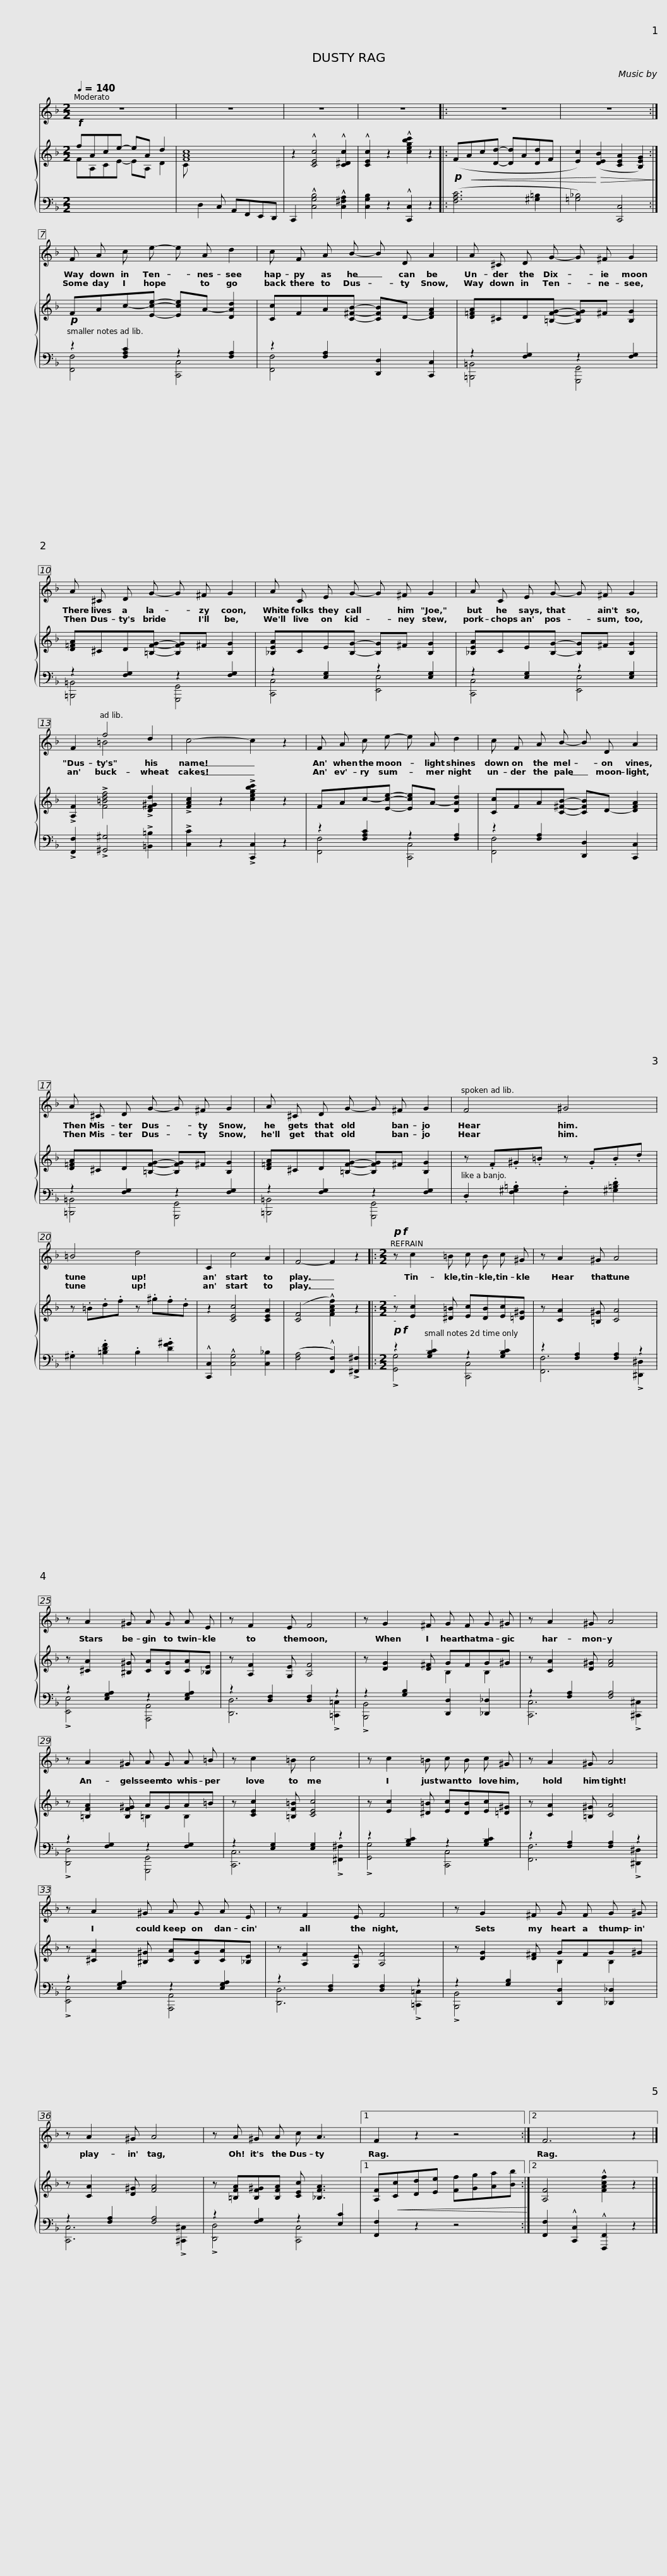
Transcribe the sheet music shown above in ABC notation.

X:1
%%score ( 1 2 ) { ( 3 4 ) | ( 5 6 ) }
L:1/8
Q:1/4=140
M:2/2
I:linebreak $
K:F
V:1 treble
V:2 treble
V:3 treble
V:4 treble
V:5 bass
V:6 bass
V:1
 z8 | z8 | z8 | z8 |:$ z8 | %5
 z8 :| F A c e- e A d2 |$ c F A B- B D A2 | A ^C D G- G ^F G2 |$ A ^C D G- G ^F G2 | %10
 A C E G- G ^F G2 |$ A C E G- G ^F G2 | F2 f4 d2 | c4- c2 z2 |$ F A c e- e A d2 | %15
 c F A B- B D A2 |$ A ^C D G- G ^F G2 | A ^C D G- G ^F G2 | F4 ^G4 |$ =B4 d4 | %20
 C2 c4 A2 | F4- F2 z2 |:$[M:2/2]!p!!f! z c2 =B c B c ^G | z A2 ^G A4 |$ z A2 ^G A G A E | %25
 z F2 E F4 |$ z G2 ^F G F G ^G | z A2 ^G A4 |$ z A2 ^G A G A =B | z c2 =B c4 |$ %30
 z c2 =B c B c ^G | z A2 ^G A4 |$ z A2 ^G A G A E | z F2 E F4 | z G2 ^F G F G ^G |$ %35
 z A2 ^G A4 | z A ^G A c A3 |1 F2 z2 z4 :|2 F6 z2 |] %39
V:2
 x8 | x8 | x8 | x8 |:$ x8 | %5
 x8 :| x8 |$ x8 | x8 |$ x8 | %10
 x8 |$ x8 | x2 =B4 x2 | x8 |$ x8 | %15
 x8 |$ x8 | x8 | x8 |$ x8 | %20
 x8 | x8 |:$[M:2/2] x8 | x8 |$ x8 | %25
 x8 |$ x8 | x8 |$ x8 | x8 |$ %30
 x8 | x8 |$ x8 | x8 | x8 |$ %35
 x8 | x8 |1 x8 :|2 x8 |] %39
V:3
!f! fAce- eA d2 | [FAc]8 | z2 !^![CEc]4 !^![C^Dc]2 | !^![CEc]2 z2 !^![cegbc']2 z2 |:$!p! (F!<(!Ac[Dd]- [Dd]A[Dd]F | %5
 [Ec]2)!<)!!>(! ([DEB]2 [CEA]2 [B,EG]2)!>)! :|!p! FAc-[Ece]- [Ece]A- [DAd]2 |$ [Cc]FA[C^FB]- [CFB]D- [DFA]2 | [D=FA]^CD[=B,FG]- [B,FG]^F [B,G]2 |$ [D=FA]^CD[=B,FG]- [B,FG]^F [B,G]2 | %10
 [_B,EA]CE[B,G]- [B,G]^F [B,G]2 |$ [_B,EA]CE[B,G]- [B,G]^F [B,G]2 | !>![A,F]2 !>![F=Bdf]4 !>![DF^Gd]2 | !>![FAc]2 z2 !>![cegbc']2 z2 |$ FAc-[Ece]- [Ece]A- [DAd]2 | %15
 [Cc]FA[C^FB]- [CFB]D- [DFA]2 |$ [D=FA]^CD[=B,FG]- [B,FG]^F [B,G]2 | [D=FA]^CD[=B,FG]- [B,FG]^F [B,G]2 | z .F.^G.=B z .G.B.d |$ z .=B.d.f z .^g.f.d | %20
 z2 [CEc]4 [CEA]2 | ([CF]4 !^![FAcf]2) z2 |:$[M:2/2]!p!!f! z [Ec]2 [^D=B] [Ec][DB][Ec][=D^G] | z [CA]2 [=B,^G] [CA]4 |$ z [^CA]2 [^B,^G] [CA][B,G][CA][_B,E] | %25
 z [A,F]2 [G,E] [A,F]4 |$ z [DG]2 [D^F] GFG^G | z [CA]2 [D^G] [FA]4 |$ z [=B,FA]2 [B,F^G] AGA=B | z [CEc]2 [=B,F=B] [CEc]4 |$ %30
 z [Ec]2 [^D=B] [Ec][DB][Ec][=D^G] | z [CA]2 [=B,^G] [CA]4 |$ z [^CA]2 [^B,^G] [CA][B,G][CA][_B,E] | z [A,F]2 [G,E] [A,F]4 | z [DG]2 [D^F] GFG^G |$ %35
 z [CA]2 [D^G] [FA]4 | z [=B,FA][B,F^G][B,FA] [CEc] [_B,FA]3 |1 [A,F]!<(![Cc][Dd][Ee] [Ff][Gg][Aa][Bb]!<)! :|2 [A,F]4 !^![FAcf]2 z2 |] %39
V:4
 FA,CE- EA, D2 | C x7 | x8 | x8 |:$ x8 | %5
 x8 :| x8 |$ x8 | x8 |$ x8 | %10
 x8 |$ x8 | x8 | x8 |$ x8 | %15
 x8 |$ x8 | x8 | x8 |$ x8 | %20
 x8 | x8 |:$[M:2/2] x8 | x8 |$ x8 | %25
 x8 |$ x4 B,2 B,2 | x8 |$ x4 =B,2 B,2 | x8 |$ %30
 x8 | x8 |$ x8 | x8 | x4 B,2 B,2 |$ %35
 x8 | x8 |1 x8 :|2 x8 |] %39
V:5
 x8 | x D,2 C, A,,F,,E,,D,, | C,,2 !^![C,G,B,]4 !^![C,^F,A,]2 | [C,G,B,]2 z2 !^![C,,C,]2 z2 |:$ ([F,A,C]6 [^G,=B,]2 | %5
 [=G,_B,]4) [C,,C,]4 :| z2 [F,A,C]2 z2 [F,A,]2 |$ z2 [F,A,]2 [D,,D,]2 [C,,C,]2 | z2 [F,G,]2 z2 [F,G,]2 |$ z2 [F,G,]2 z2 [F,G,]2 | %10
 z2 [E,G,]2 z2 [E,G,]2 |$ z2 [E,G,]2 z2 [E,G,]2 | !>![F,,F,]2 !>![^G,,^G,]4 !>![=B,,=B,]2 | !>![C,C]2 z2 !>![C,,C,]2 z2 |$ z2 [F,A,C]2 z2 [F,A,]2 | %15
 z2 [F,A,]2 [D,,D,]2 [C,,C,]2 |$ z2 [F,G,]2 z2 [F,G,]2 | z2 [F,G,]2 z2 [F,G,]2 | .D,2 .[F,^G,=B,]2 .F,2 .[^G,=B,D]2 |$ .^G,2 .[=B,DF]2 .B,2 .[DF^G]2 | %20
 !^![C,,C,]2 !^![C,G,]4 [C,_B,]2 | (([F,A,]4 !^![F,,F,]2)) !>![^F,,^F,]2 |:$[M:2/2] z2 [G,B,C]2 z2 [G,B,C]2 | z2 [F,A,]2 [F,A,]2 z2 |$ z2 [E,G,A,]2 z2 [E,G,A,]2 | %25
 z2 [D,F,]2 [D,F,]2 z2 |$ z2 [G,B,]2 [D,,D,]2 [_D,,_D,]2 | z2 [F,A,]2 [F,A,]4 |$ z2 [F,G,]2 z2 [F,G,]2 | z2 [E,G,]2 [E,G,]2 z2 |$ %30
 z2 [G,B,C]2 z2 [G,B,C]2 | z2 [F,A,]2 [F,A,]2 z2 |$ z2 [E,G,A,]2 z2 [E,G,A,]2 | z2 [D,F,]2 [D,F,]2 z2 | z2 [G,B,]2 [D,,D,]2 [_D,,_D,]2 |$ %35
 z2 [F,A,]2 [F,A,]4 | z2 [F,G,]2 z2 [E,C]2 |1 [F,,F,]2 z2 z4 :|2 [F,,F,]2 !^![C,,C,]2 !^![F,,,F,,]2 z2 |] %39
V:6
 x8 | x8 | x8 | x8 |:$ x8 | %5
 x8 :| [F,,F,]4 [C,,C,]4 |$ [F,,F,]4 x4 | [=B,,,=B,,]4 [G,,,G,,]4 |$ [=B,,,=B,,]4 [G,,,G,,]4 | %10
 [C,,C,]4 [E,,E,]4 |$ [C,,C,]4 [E,,E,]4 | x8 | x8 |$ [F,,F,]4 [C,,C,]4 | %15
 [F,,F,]4 x4 |$ [=B,,,=B,,]4 [G,,,G,,]4 | [=B,,,=B,,]4 [G,,,G,,]4 | x8 |$ x8 | %20
 x8 | x8 |:$[M:2/2] !>![G,,G,]4 [C,,C,]4 | [F,,F,]6 !>![^D,,^D,]2 |$ !>![E,,E,]4 [A,,,A,,]4 | %25
 [D,,D,]6 !>![=C,,=C,]2 |$ !>![B,,,B,,]4 x4 | [C,,C,]6 !>![^C,,^C,]2 |$ !>![D,,D,]4 [G,,,G,,]4 | [C,,C,]6 !>![^F,,^F,]2 |$ %30
 !>![G,,G,]4 [C,,C,]4 | [F,,F,]6 !>![^D,,^D,]2 |$ !>![E,,E,]4 [A,,,A,,]4 | [D,,D,]6 !>![=C,,=C,]2 | !>![B,,,B,,]4 x4 |$ %35
 [C,,C,]6 !>![^C,,^C,]2 | !>![D,,D,]4 [C,,C,]4 |1 x8 :|2 x8 |] %39
